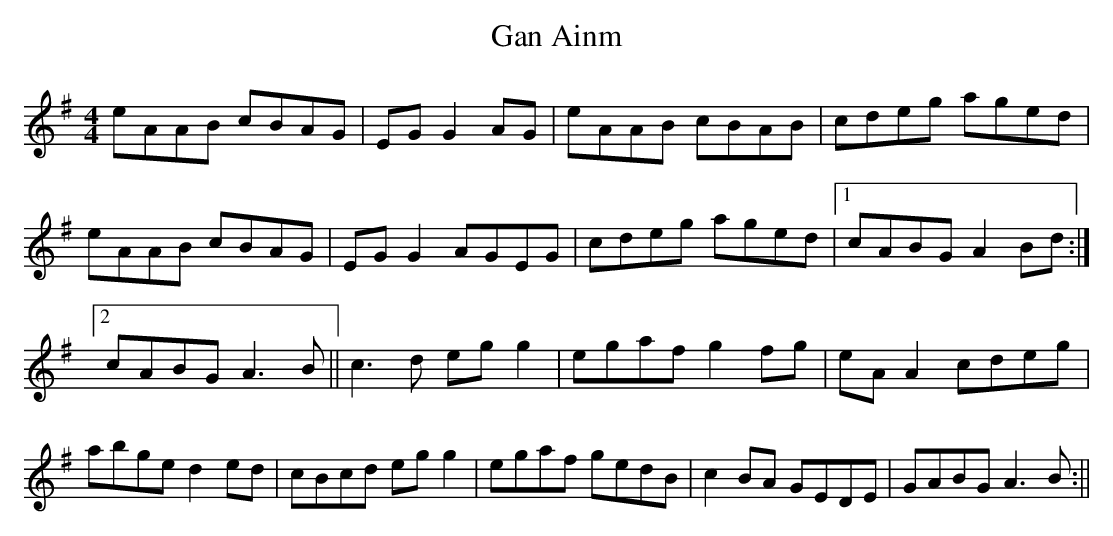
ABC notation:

X:1
T:Gan Ainm
M:4/4
L:1/8
K:G
eAAB cBAG|EGG2 AG+Ee++dG+|eAAB cBAB|cdeg aged|\
eAAB cBAG|EGG2 AGEG|cdeg aged|1 cABG A2Bd:|2 cABG A3B||\
c3d egg2|egaf g2fg|eAA2 cdeg|abge d2ed|\
cBcd egg2|egaf gedB|c2BA GEDE|GABG A3B:||\
